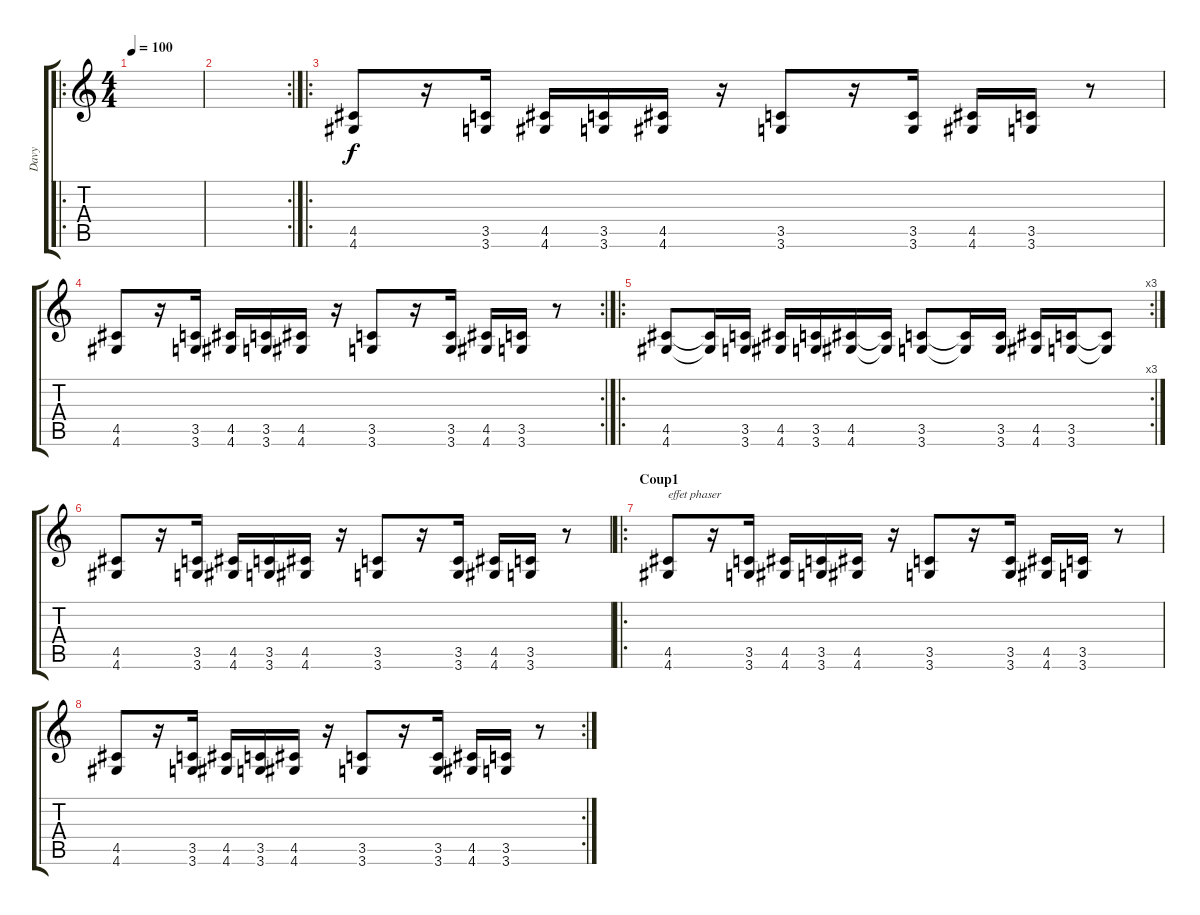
\track ("Davy" "Davy") {instrument overdrivenguitar}
\staff {score tabs}
\tuning (E4 B3 G3 D3 A2 E2) {hide}
\ro
\ts (4 4)
\tempo 100
\clef g2
\ks c
|
\rc 2
|
\ro
(4.5 4.6).8 r.16 (3.5 3.6).16 (4.5 4.6).16 (3.5 3.6).16 (4.5 4.6).16 r.16 (3.5 3.6).8 r.16 (3.5 3.6).16 (4.5 4.6).16 (3.5 3.6).16 r.8 |
\rc 2
(4.5 4.6).8 r.16 (3.5 3.6).16 (4.5 4.6).16 (3.5 3.6).16 (4.5 4.6).16 r.16 (3.5 3.6).8 r.16 (3.5 3.6).16 (4.5 4.6).16 (3.5 3.6).16 r.8 |
\ro
\rc 3
(4.5 4.6).8 (4.5{t} 4.6{t}).16 (3.5 3.6).16 (4.5 4.6).16 (3.5 3.6).16 (4.5 4.6).16 (4.5{t} 4.6{t}).16 (3.5 3.6).8 (3.5{t} 3.6{t}).16 (3.5 3.6).16 (4.5 4.6).16 (3.5 3.6).16 (3.5{t} 3.6{t}).8 |
(4.5 4.6).8 r.16 (3.5 3.6).16 (4.5 4.6).16 (3.5 3.6).16 (4.5 4.6).16 r.16 (3.5 3.6).8 r.16 (3.5 3.6).16 (4.5 4.6).16 (3.5 3.6).16 r.8 |
\ro
\section ("" "Coup1")
(4.5 4.6).8{txt "effet phaser" volume 10 instrument overdrivenguitar} r.16 (3.5 3.6).16 (4.5 4.6).16 (3.5 3.6).16 (4.5 4.6).16 r.16 (3.5 3.6).8 r.16 (3.5 3.6).16 (4.5 4.6).16 (3.5 3.6).16 r.8 |
\rc 2
(4.5 4.6).8{volume 10 instrument overdrivenguitar} r.16 (3.5 3.6).16 (4.5 4.6).16 (3.5 3.6).16 (4.5 4.6).16 r.16 (3.5 3.6).8 r.16 (3.5 3.6).16 (4.5 4.6).16 (3.5 3.6).16 r.8
